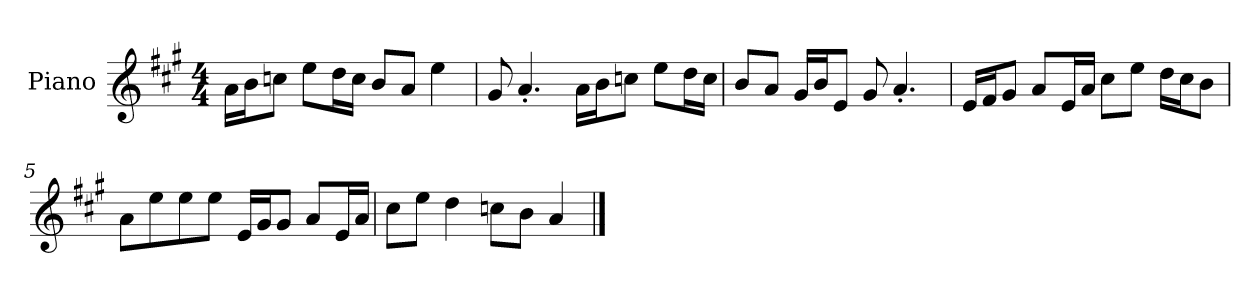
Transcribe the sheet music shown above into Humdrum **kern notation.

**kern
*part1
*staff1
*I"Piano
*I'P-no
*clefG2
*k[f#c#g#]
*M4/4
*MM90
=1
16a\LL
16b\J
8ccn\J
8ee\L
16dd\L
16cc\JJ
8b/L
8a/J
4ee\
=2
8g#/
4.a'/
16a\LL
16b\J
8ccn\J
8ee\L
16dd\L
16cc\JJ
=3
8b/L
8a/J
16g#/LL
16b/J
8e/J
8g#/
4.a'/
=4
16e/LL
16f#/J
8g#/J
8a/L
16e/L
16a/JJ
8cc#\L
8ee\J
16dd\LL
16cc#\J
8b\J
!!LO:LB:g=z
=5
8a\L
8ee\
8ee\
8ee\J
16e/LL
16g#/J
8g#/J
8a/L
16e/L
16a/JJ
=6
8cc#\L
8ee\J
4dd\
8ccn\L
8b\J
4a/
==
*-
